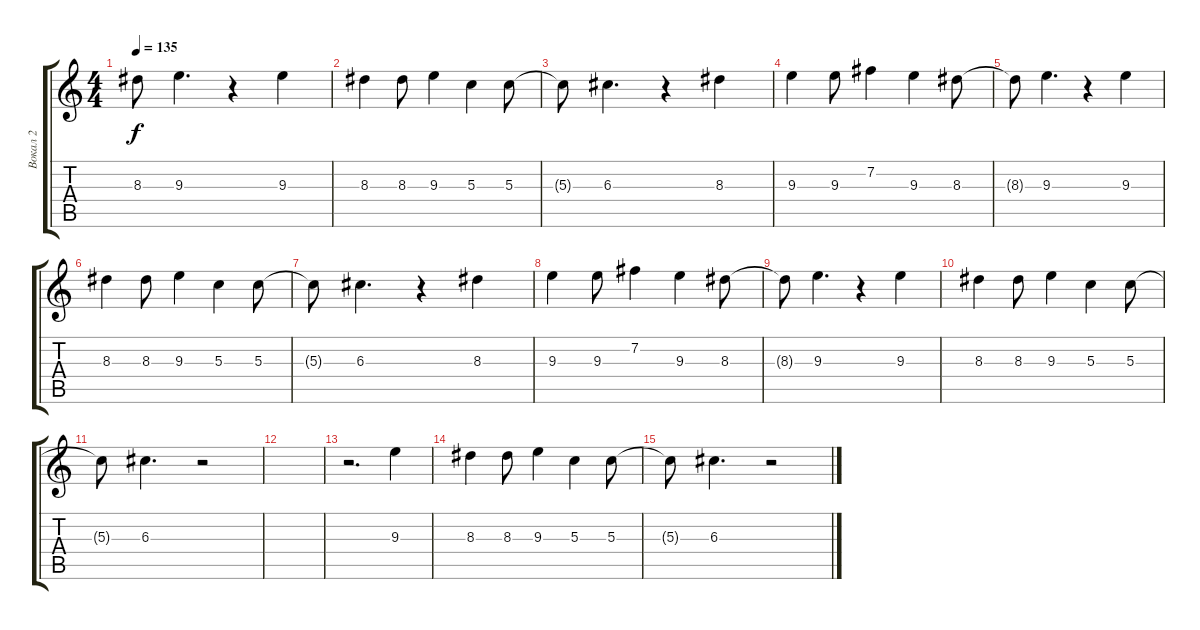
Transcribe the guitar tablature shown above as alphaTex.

\track ("Вокал 2" "Вокал 2") {instrument contrabass}
\staff {score tabs}
\tuning (E4 B3 G3 D3 A2 E2) {hide}
\ts (4 4)
\tempo 135
\clef g2
\ks c
8.3{t}.8{dy f} 9.3.4{d} r.4 9.3.4 |
8.3.4 8.3.8 9.3.4 5.3.4 5.3.8 |
5.3{t}.8 6.3.4{d} r.4 8.3.4 |
9.3.4 9.3.8 7.2.4 9.3.4 8.3.8 |
8.3{t}.8 9.3.4{d} r.4 9.3.4 |
8.3.4 8.3.8 9.3.4 5.3.4 5.3.8 |
5.3{t}.8 6.3.4{d} r.4 8.3.4 |
9.3.4 9.3.8 7.2.4 9.3.4 8.3.8 |
8.3{t}.8 9.3.4{d} r.4 9.3.4 |
8.3.4 8.3.8 9.3.4 5.3.4 5.3.8 |
5.3{t}.8 6.3.4{d} r.2 |
|
r.2{d} 9.3.4 |
8.3.4 8.3.8 9.3.4 5.3.4 5.3.8 |
5.3{t}.8 6.3.4{d} r.2
